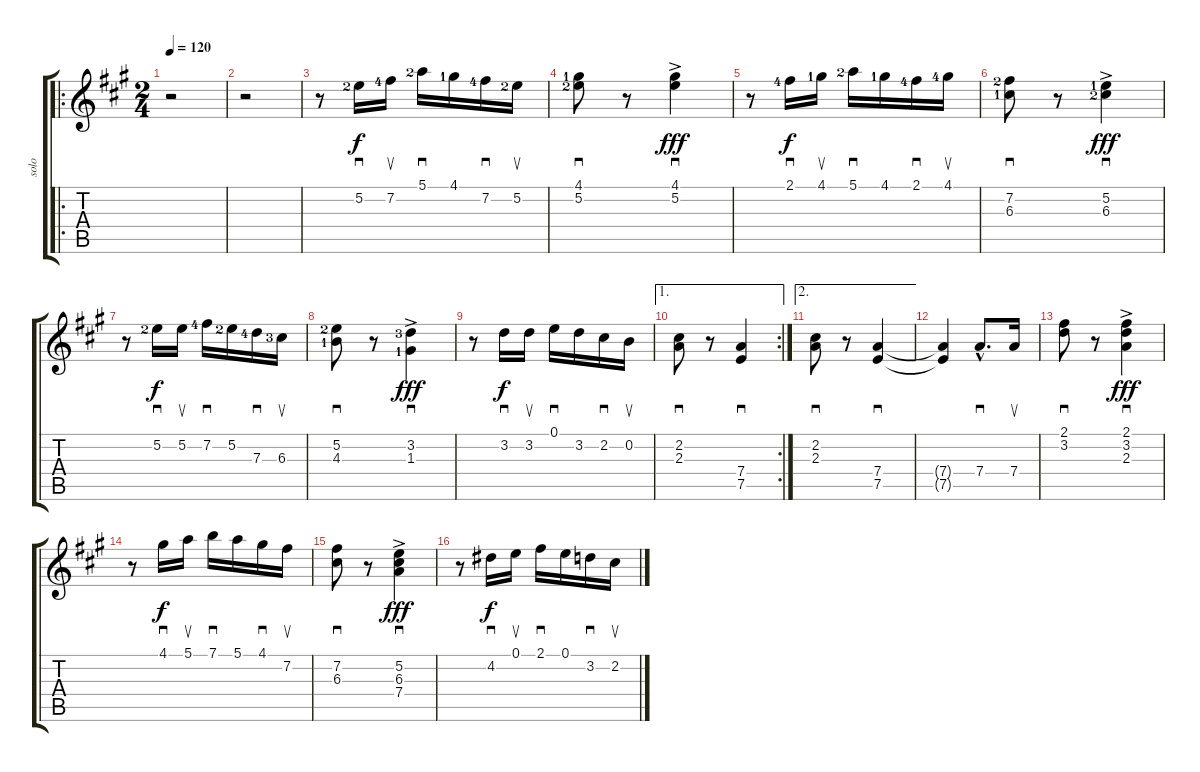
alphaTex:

\track ("solo" "solo") {instrument acousticguitarsteel}
\staff {score tabs}
\tuning (E4 B3 G3 D3 A2 E2) {hide}
\ro
\ts (2 4)
\tempo 120
\clef g2
\ks a
r.2{dy f instrument acousticguitarsteel} |
r.2 |
r.8 5.2{lf 3}.16{sd} 7.2{lf 5}.16{su} 5.1{lf 3}.16{sd} 4.1{lf 2}.16 7.2{lf 5}.16{sd} 5.2{lf 3}.16{su} |
(4.1{lf 2} 5.2{lf 3}).8{sd} r.8 (4.1{ac} 5.2{ac}).4{sd dy fff} |
r.8 2.1{lf 5}.16{sd dy f} 4.1{lf 2}.16{su} 5.1{lf 3}.16{sd} 4.1{lf 2}.16 2.1{lf 5}.16{sd} 4.1{lf 5}.16{su} |
(7.2{lf 3} 6.3{lf 2}).8{sd} r.8 (5.2{ac lf 2} 6.3{ac lf 3}).4{sd dy fff} |
r.8 5.2{lf 3}.16{sd dy f} 5.2.16{su} 7.2{lf 5}.16{sd} 5.2{lf 3}.16 7.3{lf 5}.16{sd} 6.3{lf 4}.16{su} |
(5.2{lf 3} 4.3{lf 2}).8{sd} r.8 (3.2{ac lf 4} 1.3{ac lf 2}).4{sd dy fff} |
r.8 3.2.16{sd dy f} 3.2.16{su} 0.1.16{sd} 3.2.16 2.2.16{sd} 0.2.16{su} |
\ae 1
\rc 2
(2.2 2.3).8{sd} r.8 (7.4 7.5).4{sd} |
\ae 2
(2.2 2.3).8{sd} r.8 (7.4 7.5).4{sd} |
(7.4{t} 7.5{t}).4 7.4{hac}.8{d sd} 7.4.16{su} |
(2.1 3.2).8{sd} r.8 (2.1{ac} 3.2{ac} 2.3{ac}).4{sd dy fff} |
r.8 4.1.16{sd dy f} 5.1.16{su} 7.1.16{sd} 5.1.16 4.1.16{sd} 7.2.16{su} |
(7.2 6.3).8{sd} r.8 (5.2{ac} 6.3{ac} 7.4{ac}).4{sd dy fff} |
r.8 4.2.16{sd dy f} 0.1.16{su} 2.1.16{sd} 0.1.16 3.2.16{sd} 2.2.16{su}
